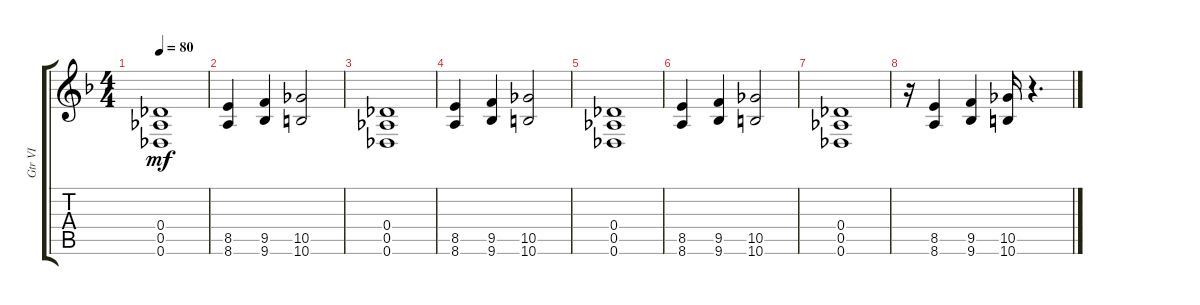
\track ("Gtr VI" "Gtr VI") {instrument distortionguitar}
\staff {score tabs}
\tuning (Eb4 Bb3 Gb3 Db3 Ab2 Db2) {hide}
\ts (4 4)
\tempo 80
\clef g2
\ks f
(0.4 0.5 0.6).1{dy mf} |
(8.5 8.6).4 (9.5 9.6).4 (10.5 10.6).2 |
(0.4 0.5 0.6).1 |
(8.5 8.6).4 (9.5 9.6).4 (10.5 10.6).2 |
(0.4 0.5 0.6).1 |
(8.5 8.6).4 (9.5 9.6).4 (10.5 10.6).2 |
(0.4 0.5 0.6).1 |
r.16 (8.5 8.6).4 (9.5 9.6).4 (10.5 10.6).16 r.4{d}
